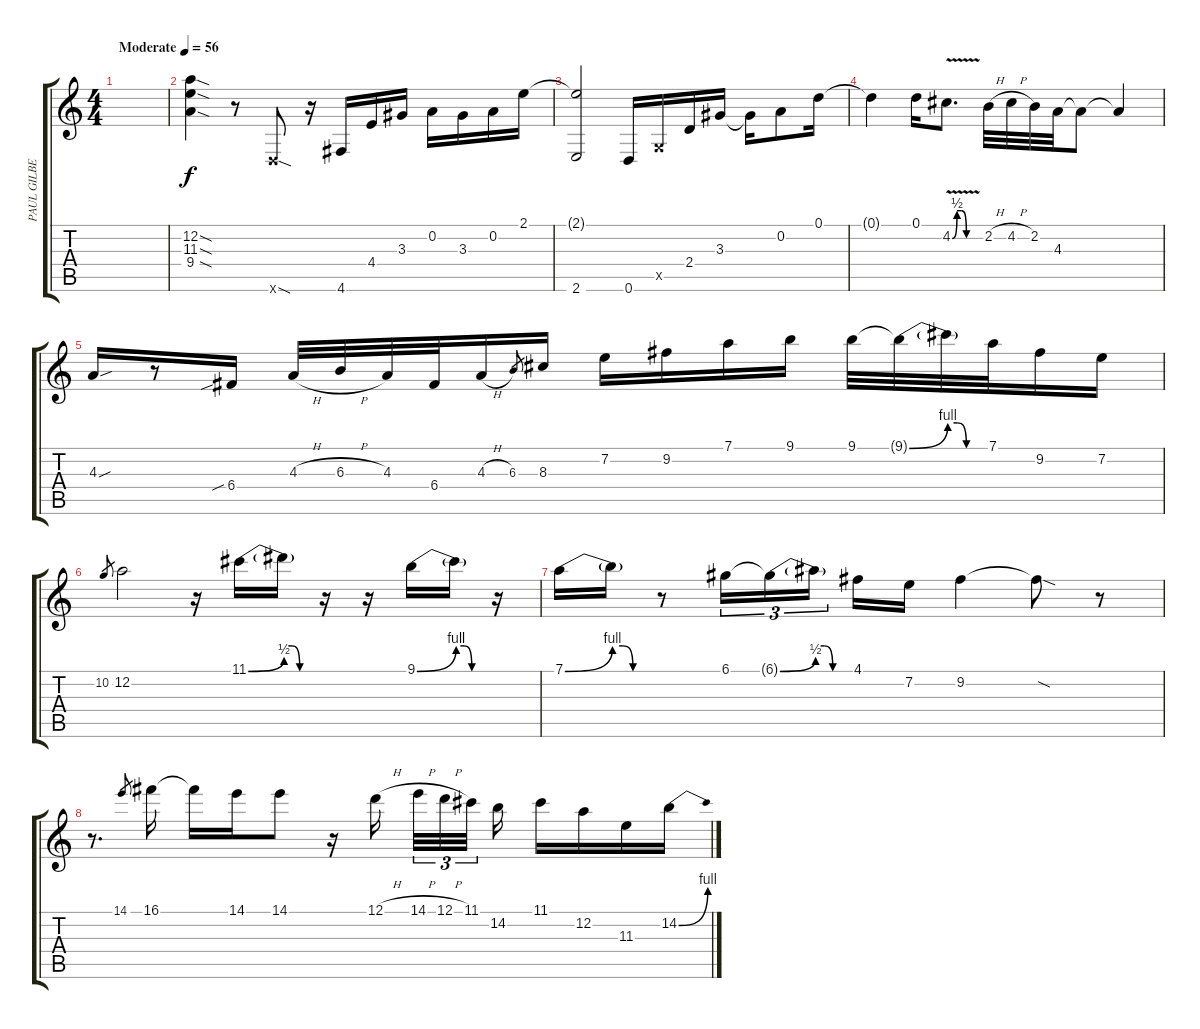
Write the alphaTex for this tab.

\track ("PAUL GILBERT LEAD" "PAUL GILBE") {instrument acousticguitarsteel}
\staff {score tabs}
\tuning (D4 A3 F3 C3 G2 D2) {hide}
\ts (4 4)
\tempo (56 "Moderate")
\clef g2
\ks c
|
(12.2{sod} 11.3{sod} 9.4{sod}).4 r.8 0.6{sod x}.8 r.16 4.6.16 4.4.16 3.3.16 0.2.16 3.3.16 0.2.16 2.1.16 |
(2.1{t} 2.6).2 0.6.16 0.5{x}.16 2.4.16 3.3.16 3.3{t}.16 0.2.8 0.1.16 |
0.1{t}.4 0.1.16 4.2{be (custom 0 0 10 2 20 2 30 0 60 0) v}.8{d} 2.2{h}.32 4.2{h}.32 2.2.32 4.3.32 4.3{t}.8 4.3{t}.4 |
4.3{sou}.16 r.8 6.4{sib}.16 4.3{h}.32 6.3{h}.32 4.3.32 6.4.32 4.3{h}.16 6.3.8{gr} 8.3.16 7.2.16 9.2.16 7.1.16 9.1.16 9.1.32 9.1{be (bend 0 0 60 4) t}.32 9.1{be (custom 0 4 15 4 30 0 60 0) t}.32 7.1.32 9.2.16 7.2.16 |
10.2.8{gr} 12.2.2 r.16 11.1{be (bend 0 0 60 2)}.16 11.1{be (custom 0 4 15 4 30 0 60 0) t}.16 r.16 r.16 9.1{be (bend 0 0 60 4)}.16 9.1{be (custom 0 4 15 4 30 0 60 0) t}.16 r.16 |
7.1{be (bend 0 0 60 4)}.16 7.1{be (custom 0 4 15 4 30 0 60 0) t}.16 r.8 6.1.16{tu (3 2)} 6.1{be (bend 0 0 60 2) t}.16{tu (3 2)} 6.1{be (custom 0 4 15 4 30 0 60 0) t}.16{tu (3 2) beam splitsecondary} 4.1.16 7.2.16 9.2.4 9.2{sod t}.8 r.8 |
r.8{d} 14.1.8{gr} 16.1.16 16.1{t}.16 14.1.16 14.1.8 r.16 12.1{h}.16{beam splitsecondary} 14.1{h}.32{tu (3 2)} 12.1{h}.32{tu (3 2)} 11.1.32{tu (3 2) beam splitsecondary} 14.2.16 11.1.16 12.2.16 11.3.16 14.2{be (bend 0 0 60 4)}.16
